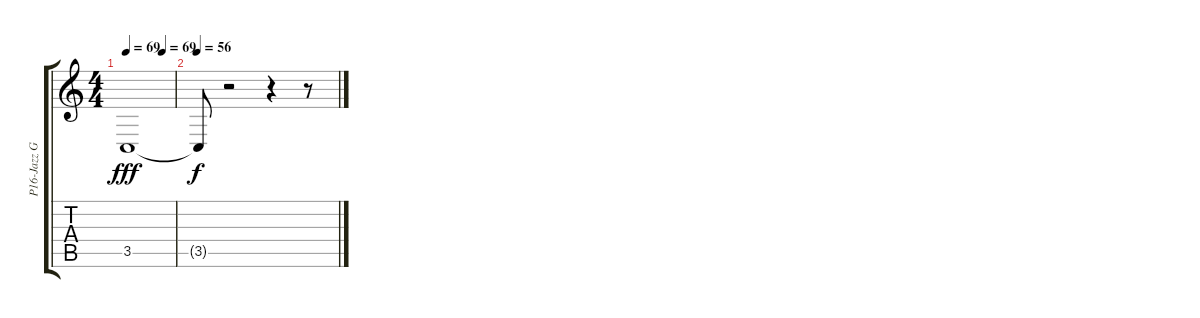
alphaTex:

\track ("P16-Jazz Guitar" "P16-Jazz G") {instrument lead5charang}
\staff {score tabs}
\tuning (E4 B3 G3 D3 A2 E2) {hide}
\ts (4 4)
\tempo 69
\tempo (69 0.75)
\clef g2
\ks c
3.5.1{dy fff} |
\tempo 56
3.5{t}.8{dy f} r.2 r.4 r.8
